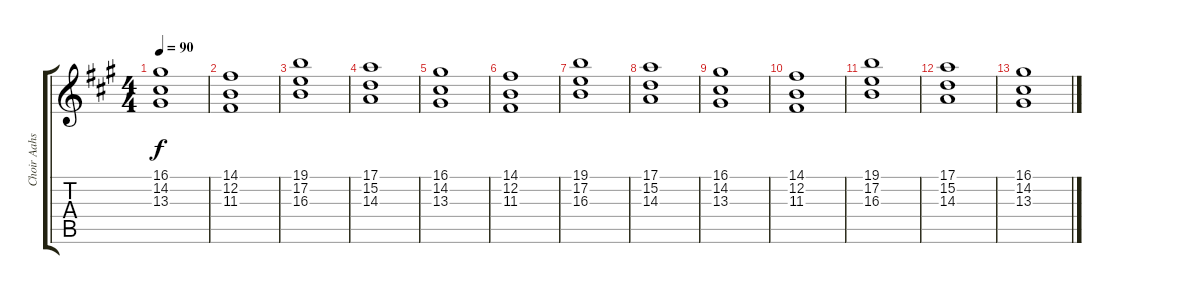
\track ("Choir Aahs" "Choir Aahs") {instrument choiraahs}
\staff {score tabs}
\tuning (E4 B3 G3 D3 A2 E2) {hide}
\ts (4 4)
\tempo 90
\clef g2
\ks a
(16.1 14.2 13.3).1{dy f} |
(14.1 12.2 11.3).1 |
(19.1 17.2 16.3).1 |
(17.1 15.2 14.3).1 |
(16.1 14.2 13.3).1 |
(14.1 12.2 11.3).1 |
(19.1 17.2 16.3).1 |
(17.1 15.2 14.3).1 |
(16.1 14.2 13.3).1 |
(14.1 12.2 11.3).1 |
(19.1 17.2 16.3).1 |
(17.1 15.2 14.3).1 |
(16.1 14.2 13.3).1
